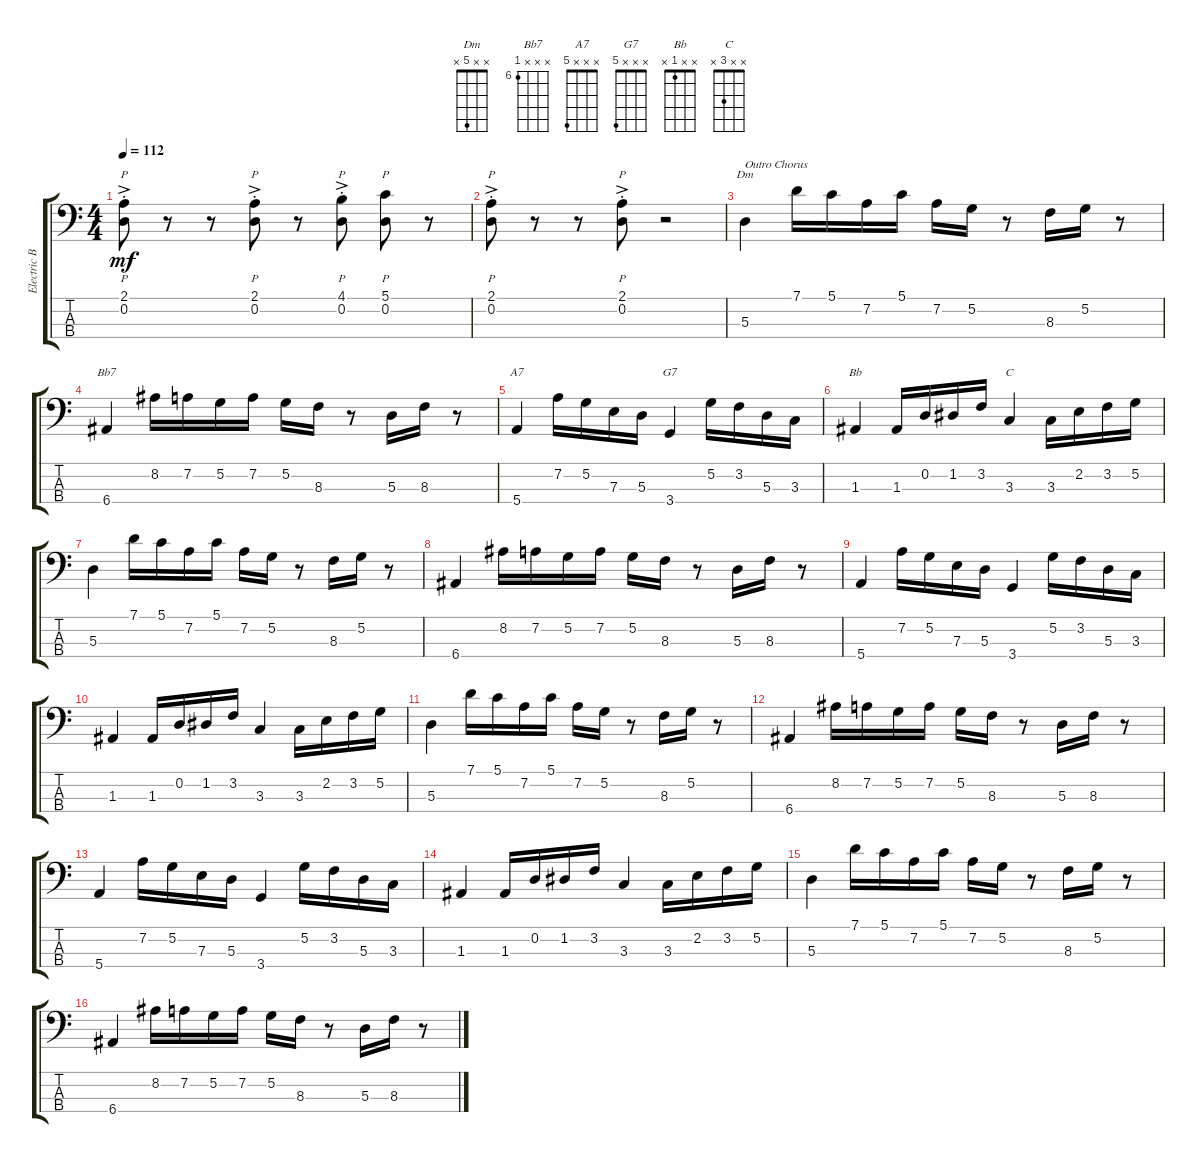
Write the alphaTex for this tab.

\track ("Electric Bass" "Electric B") {instrument electricbassfinger}
\staff {score tabs}
\tuning (G2 D2 A1 E1) {hide}
\chord ("Dm" x x 5 x)
\chord ("Bb7" x x x 6) {firstfret 6}
\chord ("A7" x x x 5)
\chord ("G7" x x x 5)
\chord ("Bb" x x 1 x)
\chord ("C" x x 3 x)
\ts (4 4)
\tempo 112
\clef f4
\ks c
(2.1{ac st} 0.2{ac st}).8{p dy mf} r.8 r.8 (2.1{ac st} 0.2{ac st}).8{p} r.8 (4.1{ac st} 0.2{ac st}).8{p} (5.1 0.2).8{p} r.8 |
(2.1{ac st} 0.2{ac st}).8{p} r.8 r.8 (2.1{ac st} 0.2{ac st}).8{p} r.2 |
5.3.4{ch "Dm" txt "Outro Chorus"} 7.1.16 5.1.16 7.2.16 5.1.16 7.2.16 5.2.16 r.8 8.3.16 5.2.16 r.8 |
6.4.4{ch "Bb7"} 8.2.16 7.2.16 5.2.16 7.2.16 5.2.16 8.3.16 r.8 5.3.16 8.3.16 r.8 |
5.4.4{ch "A7"} 7.2.16 5.2.16 7.3.16 5.3.16 3.4.4{ch "G7"} 5.2.16 3.2.16 5.3.16 3.3.16 |
1.3.4{ch "Bb"} 1.3.16 0.2.16 1.2.16 3.2.16 3.3.4{ch "C"} 3.3.16 2.2.16 3.2.16 5.2.16 |
5.3.4 7.1.16 5.1.16 7.2.16 5.1.16 7.2.16 5.2.16 r.8 8.3.16 5.2.16 r.8 |
6.4.4 8.2.16 7.2.16 5.2.16 7.2.16 5.2.16 8.3.16 r.8 5.3.16 8.3.16 r.8 |
5.4.4 7.2.16 5.2.16 7.3.16 5.3.16 3.4.4 5.2.16 3.2.16 5.3.16 3.3.16 |
1.3.4 1.3.16 0.2.16 1.2.16 3.2.16 3.3.4 3.3.16 2.2.16 3.2.16 5.2.16 |
5.3.4 7.1.16 5.1.16 7.2.16 5.1.16 7.2.16 5.2.16 r.8 8.3.16 5.2.16 r.8 |
6.4.4 8.2.16 7.2.16 5.2.16 7.2.16 5.2.16 8.3.16 r.8 5.3.16 8.3.16 r.8 |
5.4.4 7.2.16 5.2.16 7.3.16 5.3.16 3.4.4 5.2.16 3.2.16 5.3.16 3.3.16 |
1.3.4 1.3.16 0.2.16 1.2.16 3.2.16 3.3.4 3.3.16 2.2.16 3.2.16 5.2.16 |
5.3.4 7.1.16 5.1.16 7.2.16 5.1.16 7.2.16 5.2.16 r.8 8.3.16 5.2.16 r.8 |
6.4.4 8.2.16 7.2.16 5.2.16 7.2.16 5.2.16 8.3.16 r.8 5.3.16 8.3.16 r.8
